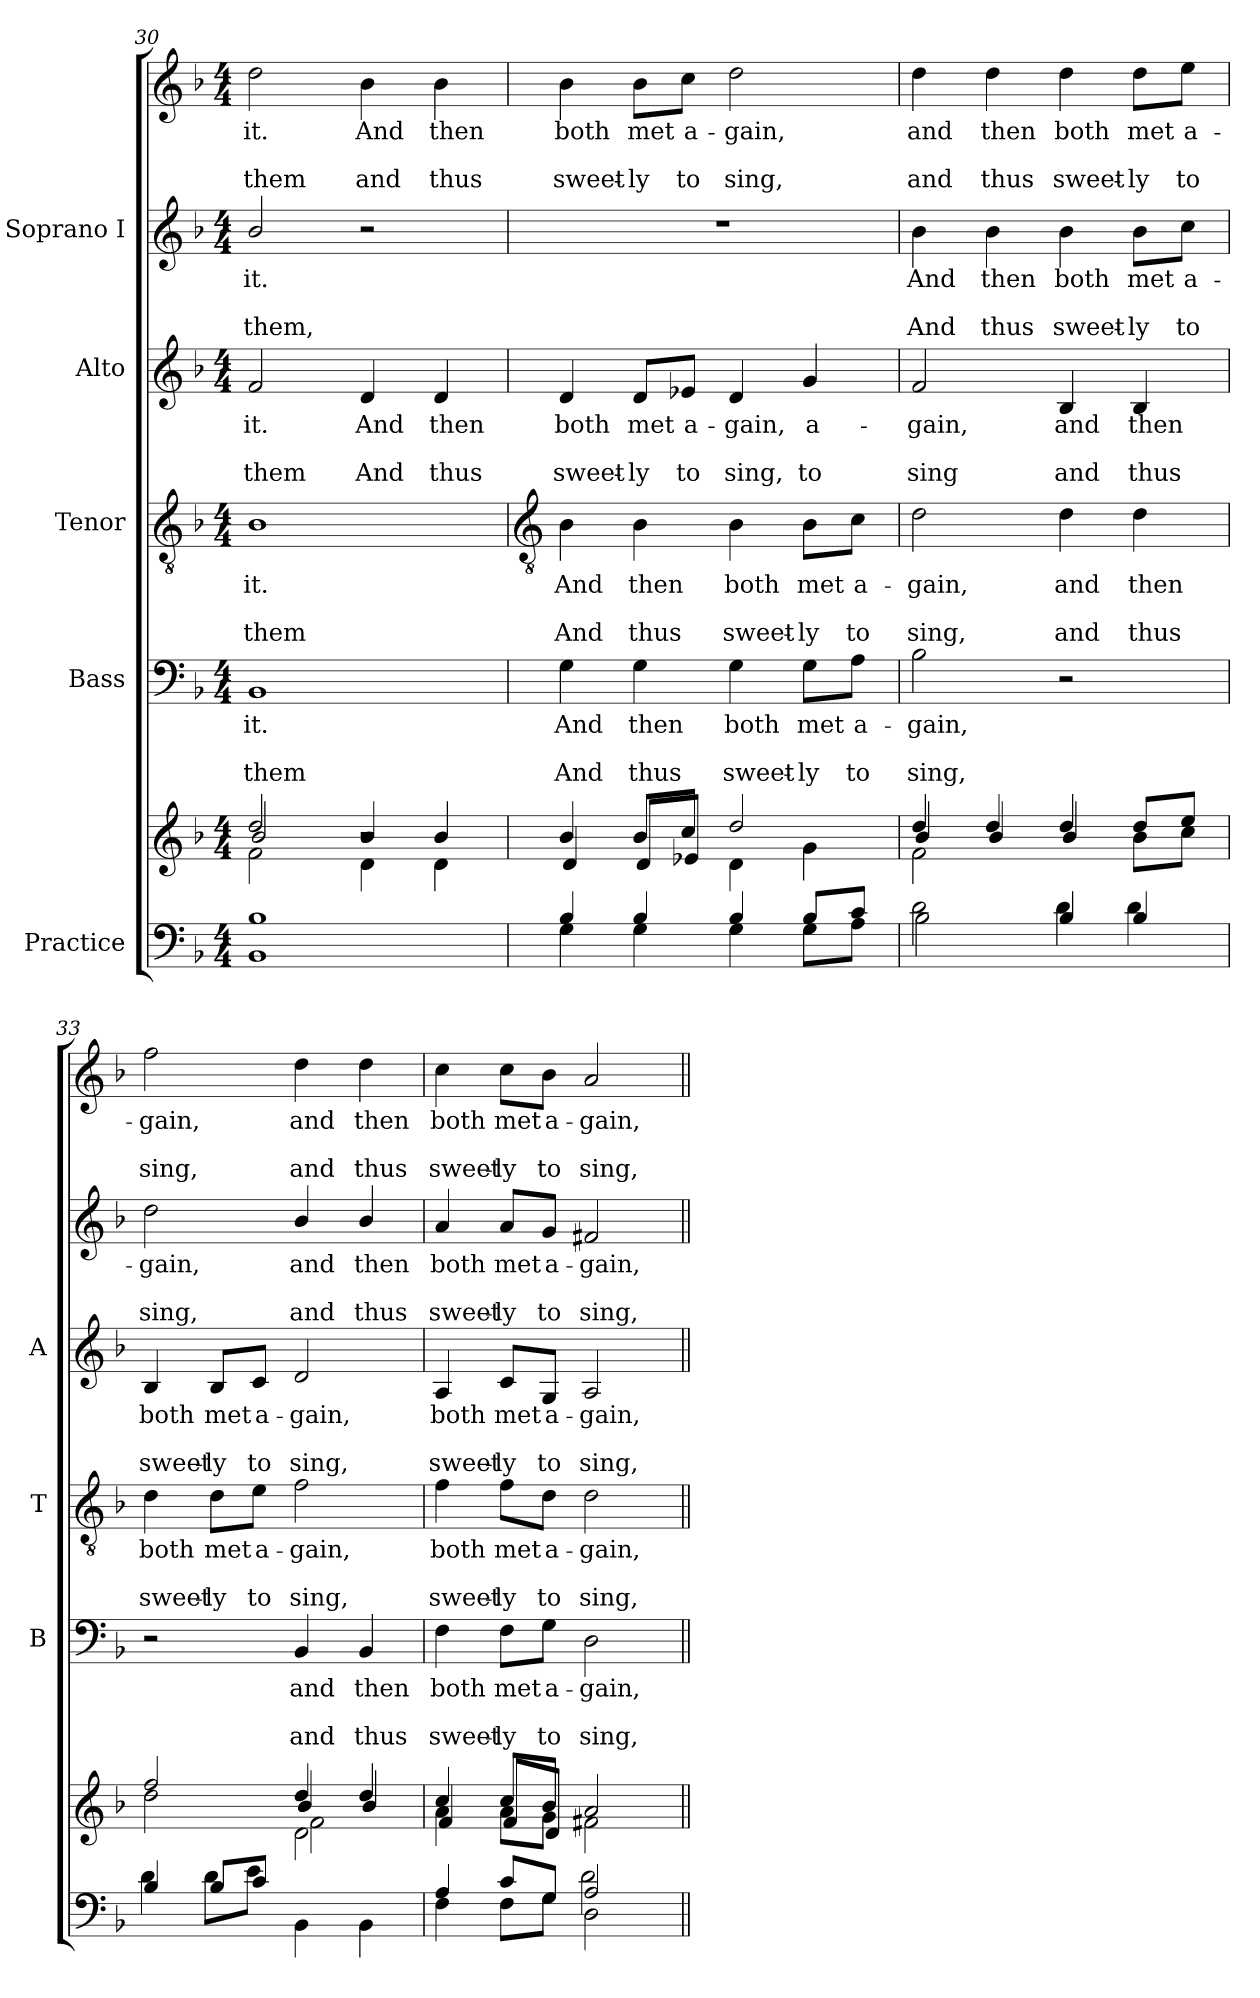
**kern	**kern	**kern	**text	**text	**text	**kern	**text	**text	**text	**kern	**text	**text	**text	**kern	**text	**text	**text	**kern	**text	**text	**text
*part5	*part5	*part4	*part4	*part4	*part4	*part3	*part3	*part3	*part3	*part2	*part2	*part2	*part2	*part1	*part1	*part1	*part1	*part1	*part1	*part1	*part1
*staff7	*staff6	*staff5	*staff5	*staff5	*staff5	*staff4	*staff4	*staff4	*staff4	*staff3	*staff3	*staff3	*staff3	*staff2	*staff2	*staff2	*staff2	*staff1	*staff1	*staff1	*staff1
*I"Practice	*	*I"Bass	*	*	*	*I"Tenor	*	*	*	*I"Alto	*	*	*	*I"Soprano I	*	*	*	*	*	*	*
*	*	*I'B	*	*	*	*I'T	*	*	*	*I'A	*	*	*	*	*	*	*	*	*	*	*
*clefF4	*clefG2	*clefF4	*	*	*	*clefGv2	*	*	*	*clefG2	*	*	*	*clefG2	*	*	*	*clefG2	*	*	*
*k[b-]	*k[b-]	*k[b-]	*	*	*	*k[b-]	*	*	*	*k[b-]	*	*	*	*k[b-]	*	*	*	*k[b-]	*	*	*
*F:	*F:	*F:	*	*	*	*F:	*	*	*	*F:	*	*	*	*F:	*	*	*	*F:	*	*	*
*M4/4	*M4/4	*M4/4	*	*	*	*M4/4	*	*	*	*M4/4	*	*	*	*M4/4	*	*	*	*M4/4	*	*	*
=30	=30	=30	=30	=30	=30	=30	=30	=30	=30	=30	=30	=30	=30	=30	=30	=30	=30	=30	=30	=30	=30
*^	*^	*	*	*	*	*	*	*	*	*	*	*	*	*	*	*	*	*	*	*	*
*	*	*	*^	*	*	*	*	*	*	*	*	*	*	*	*	*	*	*	*	*	*	*	*
!	!	!	!	!	!	!LO:LY:b	!	!LO:LY:b	!	!LO:LY:b	!	!LO:LY:b	!	!LO:LY:b	!	!LO:LY:b	!	!LO:LY:b	!	!LO:LY:b	!	!LO:LY:b	!	!LO:LY:b
1B-/	1BB-\	2dd/	2b-/	2f\	1BB-	it.	.	them	1B-	it.	.	them	2f	it.	.	them	2b-/	it.	.	them,	2dd	it.	.	them
!	!	!	!	!	!	!	!	!	!	!	!	!	!	!LO:LY:b	!	!LO:LY:b	!	!	!	!	!	!LO:LY:b	!	!LO:LY:b
.	.	4b-/	2r	4d\	.	.	.	.	.	.	.	.	4d	And	.	And	2r	.	.	.	4b-	And	.	and
!	!	!	!	!	!	!	!	!	!	!	!	!	!	!LO:LY:b	!	!LO:LY:b	!	!	!	!	!	!LO:LY:b	!	!LO:LY:b
.	.	4b-/	.	4d\	.	.	.	.	.	.	.	.	4d	then	.	thus	.	.	.	.	4b-	then	.	thus
!!LO:LB:g=z
=31	=31	=31	=31	=31	=31	=31	=31	=31	=31	=31	=31	=31	=31	=31	=31	=31	=31	=31	=31	=31	=31	=31	=31	=31
*	*	*	*	*	*	*	*	*	*clefGv2	*	*	*	*	*	*	*	*	*	*	*	*	*	*	*
!	!	!	!	!	!	!LO:LY:b	!	!LO:LY:b	!	!LO:LY:b	!	!LO:LY:b	!	!LO:LY:b	!	!LO:LY:b	!	!	!	!	!	!LO:LY:b	!	!LO:LY:b
4B-	4G\	4b-/	1ryy	4d/	4G	And	.	And	4B-	And	.	And	4d	both	.	sweet-	1r	.	.	.	4b-	both	.	sweet-
!	!	!	!	!	!	!LO:LY:b	!	!LO:LY:b	!	!LO:LY:b	!	!LO:LY:b	!	!LO:LY:b	!	!LO:LY:b	!	!	!	!	!	!LO:LY:b	!	!LO:LY:b
4B-	4G\	8b-/L	.	8d/L	4G	then	.	thus	4B-	then	.	thus	8d/L	-met	.	ly	.	.	.	.	8b-\L	-met	.	ly
!	!	!	!	!	!	!	!	!	!	!	!	!	!	!LO:LY:b	!	!LO:LY:b	!	!	!	!	!	!LO:LY:b	!	!LO:LY:b
.	.	8cc/J	.	8e-X/J	.	.	.	.	.	.	.	.	8e-X/J	a-	.	-to	.	.	.	.	8cc\J	a-	.	-to
!	!	!	!	!	!	!LO:LY:b	!	!LO:LY:b	!	!LO:LY:b	!	!LO:LY:b	!	!LO:LY:b	!	!LO:LY:b	!	!	!	!	!	!LO:LY:b	!	!LO:LY:b
4B-	4G\	2dd/	.	4d\	4G	both	.	sweet-	4B-	both	.	sweet-	4d	gain,	.	sing,	.	.	.	.	2dd	gain,	.	sing,
!	!	!	!	!	!	!LO:LY:b	!	!LO:LY:b	!	!LO:LY:b	!	!LO:LY:b	!	!LO:LY:b	!	!LO:LY:b	!	!	!	!	!	!	!	!
8B-L	8G\L	.	.	4g\	8G\L	-met	.	ly	8B-\L	-met	.	ly	4g	a-	.	-to	.	.	.	.	.	.	.	.
!	!	!	!	!	!	!LO:LY:b	!	!LO:LY:b	!	!LO:LY:b	!	!LO:LY:b	!	!	!	!	!	!	!	!	!	!	!	!
8cJ	8A\J	.	.	.	8A\J	a-	.	-to	8c\J	a-	.	-to	.	.	.	.	.	.	.	.	.	.	.	.
=32	=32	=32	=32	=32	=32	=32	=32	=32	=32	=32	=32	=32	=32	=32	=32	=32	=32	=32	=32	=32	=32	=32	=32	=32
*	*^	*	*	*	*	*	*	*	*	*	*	*	*	*	*	*	*	*	*	*	*	*	*	*
!	!	!	!	!	!	!	!LO:LY:b	!	!LO:LY:b	!	!LO:LY:b	!	!LO:LY:b	!	!LO:LY:b	!	!LO:LY:b	!	!LO:LY:b	!	!LO:LY:b	!	!LO:LY:b	!	!LO:LY:b
2ryy	2d	2B-\	4dd/	4b-/	2f\	2B-	gain,	.	sing,	2d	gain,	.	sing,	2f	gain,	.	sing	4b-	And	.	And	4dd	and	.	and
!	!	!	!	!	!	!	!	!	!	!	!	!	!	!	!	!	!	!	!LO:LY:b	!	!LO:LY:b	!	!LO:LY:b	!	!LO:LY:b
.	.	.	4dd/	4b-/	.	.	.	.	.	.	.	.	.	.	.	.	.	4b-	then	.	thus	4dd	then	.	thus
!	!	!	!	!	!	!	!	!	!	!	!LO:LY:b	!	!LO:LY:b	!	!LO:LY:b	!	!LO:LY:b	!	!LO:LY:b	!	!LO:LY:b	!	!LO:LY:b	!	!LO:LY:b
4B-/	4d	2ryy	4dd/	4b-/	2ryy	2r	.	.	.	4d	and	.	and	4B-	and	.	and	4b-	both	.	sweet-	4dd	both	.	sweet-
!	!	!	!	!	!	!	!	!	!	!	!LO:LY:b	!	!LO:LY:b	!	!LO:LY:b	!	!LO:LY:b	!	!LO:LY:b	!	!LO:LY:b	!	!LO:LY:b	!	!LO:LY:b
4B-/	4d	.	8dd/L	8b-\L	.	.	.	.	.	4d	then	.	thus	4B-	then	.	thus	8b-\L	-met	.	ly	8dd\L	-met	.	ly
!	!	!	!	!	!	!	!	!	!	!	!	!	!	!	!	!	!	!	!LO:LY:b	!	!LO:LY:b	!	!LO:LY:b	!	!LO:LY:b
.	.	.	8ee/J	8cc\J	.	.	.	.	.	.	.	.	.	.	.	.	.	8cc\J	a-	.	-to	8ee\J	a-	.	-to
=33	=33	=33	=33	=33	=33	=33	=33	=33	=33	=33	=33	=33	=33	=33	=33	=33	=33	=33	=33	=33	=33	=33	=33	=33	=33
*	*	*	*	*	*^	*	*	*	*	*	*	*	*	*	*	*	*	*	*	*	*	*	*	*	*
!	!	!	!	!	!	!	!	!	!	!	!	!LO:LY:b	!	!LO:LY:b	!	!LO:LY:b	!	!LO:LY:b	!	!LO:LY:b	!	!LO:LY:b	!	!LO:LY:b	!	!LO:LY:b
4B-/	4d	2ryy	2ff/	2dd\	2ryy	2ryy	2r	.	.	.	4d	both	.	sweet-	4B-	both	.	sweet-	2dd	gain,	.	sing,	2ff	gain,	.	sing,
!	!	!	!	!	!	!	!	!	!	!	!	!LO:LY:b	!	!LO:LY:b	!	!LO:LY:b	!	!LO:LY:b	!	!	!	!	!	!	!	!
8B-/L	8dL	.	.	.	.	.	.	.	.	.	8d\L	-met	.	ly	8B-/L	-met	.	ly	.	.	.	.	.	.	.	.
!	!	!	!	!	!	!	!	!	!	!	!	!LO:LY:b	!	!LO:LY:b	!	!LO:LY:b	!	!LO:LY:b	!	!	!	!	!	!	!	!
8c/J	8eJ	.	.	.	.	.	.	.	.	.	8e\J	a-	.	-to	8c/J	a-	.	-to	.	.	.	.	.	.	.	.
!	!	!	!	!	!	!	!	!LO:LY:b	!	!LO:LY:b	!	!LO:LY:b	!	!LO:LY:b	!	!LO:LY:b	!	!LO:LY:b	!	!LO:LY:b	!	!LO:LY:b	!	!LO:LY:b	!	!LO:LY:b
2ryy	2ryy	4BB-\	4dd/	4b-/	2d\	2f\	4BB-	and	.	and	2f	gain,	.	sing,	2d	gain,	.	sing,	4b-/	and	.	and	4dd	and	.	and
!	!	!	!	!	!	!	!	!LO:LY:b	!	!LO:LY:b	!	!	!	!	!	!	!	!	!	!LO:LY:b	!	!LO:LY:b	!	!LO:LY:b	!	!LO:LY:b
.	.	4BB-\	4dd/	4b-/	.	.	4BB-	then	.	thus	.	.	.	.	.	.	.	.	4b-/	then	.	thus	4dd	then	.	thus
*	*	*	*	*	*v	*v	*	*	*	*	*	*	*	*	*	*	*	*	*	*	*	*	*	*	*	*
=34	=34	=34	=34	=34	=34	=34	=34	=34	=34	=34	=34	=34	=34	=34	=34	=34	=34	=34	=34	=34	=34	=34	=34	=34	=34
!	!	!	!	!	!	!	!LO:LY:b	!	!LO:LY:b	!	!LO:LY:b	!	!LO:LY:b	!	!LO:LY:b	!	!LO:LY:b	!	!LO:LY:b	!	!LO:LY:b	!	!LO:LY:b	!	!LO:LY:b
4A/	2ryy	4F\	4cc/	4a\	4f	4F	both	.	sweet-	4f	both	.	sweet-	4A	both	.	sweet-	4a	both	.	sweet-	4cc	both	.	sweet-
!	!	!	!	!	!	!	!LO:LY:b	!	!LO:LY:b	!	!LO:LY:b	!	!LO:LY:b	!	!LO:LY:b	!	!LO:LY:b	!	!LO:LY:b	!	!LO:LY:b	!	!LO:LY:b	!	!LO:LY:b
8c/L	.	8F\L	8cc/L	8a\L	8fL	8F\L	-met	.	ly	8f\L	-met	.	ly	8c/L	-met	.	ly	8a/L	-met	.	ly	8cc\L	-met	.	ly
!	!	!	!	!	!	!	!LO:LY:b	!	!LO:LY:b	!	!LO:LY:b	!	!LO:LY:b	!	!LO:LY:b	!	!LO:LY:b	!	!LO:LY:b	!	!LO:LY:b	!	!LO:LY:b	!	!LO:LY:b
8G/J	.	8G\J	8b-/J	8g\J	8dJ	8G\J	a-	.	-to	8d\J	a-	.	-to	8G/J	a-	.	-to	8g/J	a-	.	-to	8b-\J	a-	.	-to
!	!	!	!	!	!	!	!LO:LY:b	!	!LO:LY:b	!	!LO:LY:b	!	!LO:LY:b	!	!LO:LY:b	!	!LO:LY:b	!	!LO:LY:b	!	!LO:LY:b	!	!LO:LY:b	!	!LO:LY:b
2A/	2d	2D\	2a/	2f#X\	2ryy	2D	gain,	.	sing,	2d	gain,	.	sing,	2A	gain,	.	sing,	2f#X	gain,	.	sing,	2a	gain,	.	sing,
*v	*v	*v	*	*	*	*	*	*	*	*	*	*	*	*	*	*	*	*	*	*	*	*	*	*	*
*	*v	*v	*v	*	*	*	*	*	*	*	*	*	*	*	*	*	*	*	*	*	*	*	*
=||	=||	=||	=||	=||	=||	=||	=||	=||	=||	=||	=||	=||	=||	=||	=||	=||	=||	=||	=||	=||	=||
*-	*-	*-	*-	*-	*-	*-	*-	*-	*-	*-	*-	*-	*-	*-	*-	*-	*-	*-	*-	*-	*-
